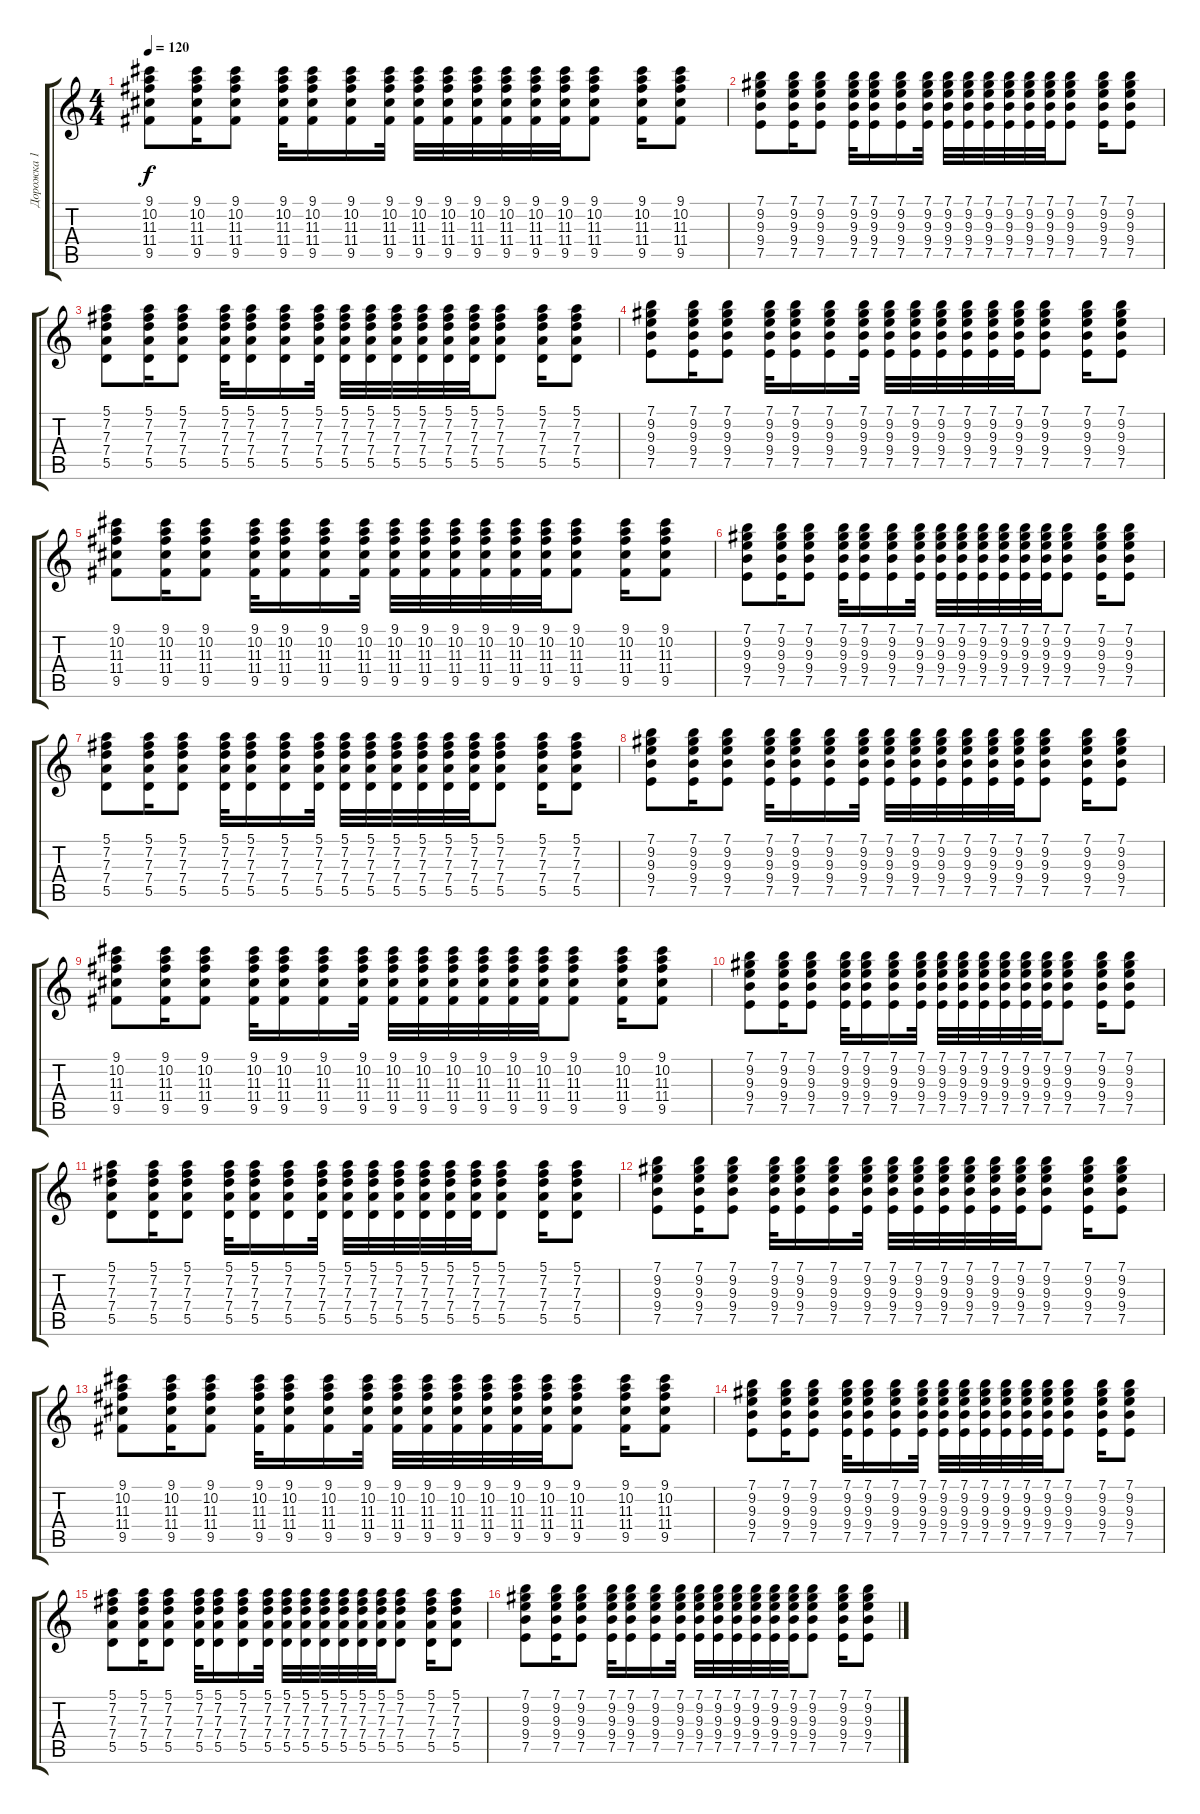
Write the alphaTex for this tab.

\track ("Дорожка 1" "Дорожка 1") {instrument acousticguitarnylon}
\staff {score tabs}
\tuning (E4 B3 G3 D3 A2 E2) {hide}
\ts (4 4)
\tempo 120
\clef g2
\ks c
(9.1 10.2 11.3 11.4 9.5).8{dy f} (9.1 10.2 11.3 11.4 9.5).16 (9.1 10.2 11.3 11.4 9.5).8 (9.1 10.2 11.3 11.4 9.5).32 (9.1 10.2 11.3 11.4 9.5).16 (9.1 10.2 11.3 11.4 9.5).16 (9.1 10.2 11.3 11.4 9.5).32 (9.1 10.2 11.3 11.4 9.5).32 (9.1 10.2 11.3 11.4 9.5).32 (9.1 10.2 11.3 11.4 9.5).32 (9.1 10.2 11.3 11.4 9.5).32 (9.1 10.2 11.3 11.4 9.5).32 (9.1 10.2 11.3 11.4 9.5).32 (9.1 10.2 11.3 11.4 9.5).8 (9.1 10.2 11.3 11.4 9.5).16 (9.1 10.2 11.3 11.4 9.5).8 |
(7.1 9.2 9.3 9.4 7.5).8 (7.1 9.2 9.3 9.4 7.5).16 (7.1 9.2 9.3 9.4 7.5).8 (7.1 9.2 9.3 9.4 7.5).32 (7.1 9.2 9.3 9.4 7.5).16 (7.1 9.2 9.3 9.4 7.5).16 (7.1 9.2 9.3 9.4 7.5).32 (7.1 9.2 9.3 9.4 7.5).32 (7.1 9.2 9.3 9.4 7.5).32 (7.1 9.2 9.3 9.4 7.5).32 (7.1 9.2 9.3 9.4 7.5).32 (7.1 9.2 9.3 9.4 7.5).32 (7.1 9.2 9.3 9.4 7.5).32 (7.1 9.2 9.3 9.4 7.5).8 (7.1 9.2 9.3 9.4 7.5).16 (7.1 9.2 9.3 9.4 7.5).8 |
(5.1 7.2 7.3 7.4 5.5).8 (5.1 7.2 7.3 7.4 5.5).16 (5.1 7.2 7.3 7.4 5.5).8 (5.1 7.2 7.3 7.4 5.5).32 (5.1 7.2 7.3 7.4 5.5).16 (5.1 7.2 7.3 7.4 5.5).16 (5.1 7.2 7.3 7.4 5.5).32 (5.1 7.2 7.3 7.4 5.5).32 (5.1 7.2 7.3 7.4 5.5).32 (5.1 7.2 7.3 7.4 5.5).32 (5.1 7.2 7.3 7.4 5.5).32 (5.1 7.2 7.3 7.4 5.5).32 (5.1 7.2 7.3 7.4 5.5).32 (5.1 7.2 7.3 7.4 5.5).8 (5.1 7.2 7.3 7.4 5.5).16 (5.1 7.2 7.3 7.4 5.5).8 |
(7.1 9.2 9.3 9.4 7.5).8 (7.1 9.2 9.3 9.4 7.5).16 (7.1 9.2 9.3 9.4 7.5).8 (7.1 9.2 9.3 9.4 7.5).32 (7.1 9.2 9.3 9.4 7.5).16 (7.1 9.2 9.3 9.4 7.5).16 (7.1 9.2 9.3 9.4 7.5).32 (7.1 9.2 9.3 9.4 7.5).32 (7.1 9.2 9.3 9.4 7.5).32 (7.1 9.2 9.3 9.4 7.5).32 (7.1 9.2 9.3 9.4 7.5).32 (7.1 9.2 9.3 9.4 7.5).32 (7.1 9.2 9.3 9.4 7.5).32 (7.1 9.2 9.3 9.4 7.5).8 (7.1 9.2 9.3 9.4 7.5).16 (7.1 9.2 9.3 9.4 7.5).8 |
(9.1 10.2 11.3 11.4 9.5).8 (9.1 10.2 11.3 11.4 9.5).16 (9.1 10.2 11.3 11.4 9.5).8 (9.1 10.2 11.3 11.4 9.5).32 (9.1 10.2 11.3 11.4 9.5).16 (9.1 10.2 11.3 11.4 9.5).16 (9.1 10.2 11.3 11.4 9.5).32 (9.1 10.2 11.3 11.4 9.5).32 (9.1 10.2 11.3 11.4 9.5).32 (9.1 10.2 11.3 11.4 9.5).32 (9.1 10.2 11.3 11.4 9.5).32 (9.1 10.2 11.3 11.4 9.5).32 (9.1 10.2 11.3 11.4 9.5).32 (9.1 10.2 11.3 11.4 9.5).8 (9.1 10.2 11.3 11.4 9.5).16 (9.1 10.2 11.3 11.4 9.5).8 |
(7.1 9.2 9.3 9.4 7.5).8 (7.1 9.2 9.3 9.4 7.5).16 (7.1 9.2 9.3 9.4 7.5).8 (7.1 9.2 9.3 9.4 7.5).32 (7.1 9.2 9.3 9.4 7.5).16 (7.1 9.2 9.3 9.4 7.5).16 (7.1 9.2 9.3 9.4 7.5).32 (7.1 9.2 9.3 9.4 7.5).32 (7.1 9.2 9.3 9.4 7.5).32 (7.1 9.2 9.3 9.4 7.5).32 (7.1 9.2 9.3 9.4 7.5).32 (7.1 9.2 9.3 9.4 7.5).32 (7.1 9.2 9.3 9.4 7.5).32 (7.1 9.2 9.3 9.4 7.5).8 (7.1 9.2 9.3 9.4 7.5).16 (7.1 9.2 9.3 9.4 7.5).8 |
(5.1 7.2 7.3 7.4 5.5).8 (5.1 7.2 7.3 7.4 5.5).16 (5.1 7.2 7.3 7.4 5.5).8 (5.1 7.2 7.3 7.4 5.5).32 (5.1 7.2 7.3 7.4 5.5).16 (5.1 7.2 7.3 7.4 5.5).16 (5.1 7.2 7.3 7.4 5.5).32 (5.1 7.2 7.3 7.4 5.5).32 (5.1 7.2 7.3 7.4 5.5).32 (5.1 7.2 7.3 7.4 5.5).32 (5.1 7.2 7.3 7.4 5.5).32 (5.1 7.2 7.3 7.4 5.5).32 (5.1 7.2 7.3 7.4 5.5).32 (5.1 7.2 7.3 7.4 5.5).8 (5.1 7.2 7.3 7.4 5.5).16 (5.1 7.2 7.3 7.4 5.5).8 |
(7.1 9.2 9.3 9.4 7.5).8 (7.1 9.2 9.3 9.4 7.5).16 (7.1 9.2 9.3 9.4 7.5).8 (7.1 9.2 9.3 9.4 7.5).32 (7.1 9.2 9.3 9.4 7.5).16 (7.1 9.2 9.3 9.4 7.5).16 (7.1 9.2 9.3 9.4 7.5).32 (7.1 9.2 9.3 9.4 7.5).32 (7.1 9.2 9.3 9.4 7.5).32 (7.1 9.2 9.3 9.4 7.5).32 (7.1 9.2 9.3 9.4 7.5).32 (7.1 9.2 9.3 9.4 7.5).32 (7.1 9.2 9.3 9.4 7.5).32 (7.1 9.2 9.3 9.4 7.5).8 (7.1 9.2 9.3 9.4 7.5).16 (7.1 9.2 9.3 9.4 7.5).8 |
(9.1 10.2 11.3 11.4 9.5).8 (9.1 10.2 11.3 11.4 9.5).16 (9.1 10.2 11.3 11.4 9.5).8 (9.1 10.2 11.3 11.4 9.5).32 (9.1 10.2 11.3 11.4 9.5).16 (9.1 10.2 11.3 11.4 9.5).16 (9.1 10.2 11.3 11.4 9.5).32 (9.1 10.2 11.3 11.4 9.5).32 (9.1 10.2 11.3 11.4 9.5).32 (9.1 10.2 11.3 11.4 9.5).32 (9.1 10.2 11.3 11.4 9.5).32 (9.1 10.2 11.3 11.4 9.5).32 (9.1 10.2 11.3 11.4 9.5).32 (9.1 10.2 11.3 11.4 9.5).8 (9.1 10.2 11.3 11.4 9.5).16 (9.1 10.2 11.3 11.4 9.5).8 |
(7.1 9.2 9.3 9.4 7.5).8 (7.1 9.2 9.3 9.4 7.5).16 (7.1 9.2 9.3 9.4 7.5).8 (7.1 9.2 9.3 9.4 7.5).32 (7.1 9.2 9.3 9.4 7.5).16 (7.1 9.2 9.3 9.4 7.5).16 (7.1 9.2 9.3 9.4 7.5).32 (7.1 9.2 9.3 9.4 7.5).32 (7.1 9.2 9.3 9.4 7.5).32 (7.1 9.2 9.3 9.4 7.5).32 (7.1 9.2 9.3 9.4 7.5).32 (7.1 9.2 9.3 9.4 7.5).32 (7.1 9.2 9.3 9.4 7.5).32 (7.1 9.2 9.3 9.4 7.5).8 (7.1 9.2 9.3 9.4 7.5).16 (7.1 9.2 9.3 9.4 7.5).8 |
(5.1 7.2 7.3 7.4 5.5).8 (5.1 7.2 7.3 7.4 5.5).16 (5.1 7.2 7.3 7.4 5.5).8 (5.1 7.2 7.3 7.4 5.5).32 (5.1 7.2 7.3 7.4 5.5).16 (5.1 7.2 7.3 7.4 5.5).16 (5.1 7.2 7.3 7.4 5.5).32 (5.1 7.2 7.3 7.4 5.5).32 (5.1 7.2 7.3 7.4 5.5).32 (5.1 7.2 7.3 7.4 5.5).32 (5.1 7.2 7.3 7.4 5.5).32 (5.1 7.2 7.3 7.4 5.5).32 (5.1 7.2 7.3 7.4 5.5).32 (5.1 7.2 7.3 7.4 5.5).8 (5.1 7.2 7.3 7.4 5.5).16 (5.1 7.2 7.3 7.4 5.5).8 |
(7.1 9.2 9.3 9.4 7.5).8 (7.1 9.2 9.3 9.4 7.5).16 (7.1 9.2 9.3 9.4 7.5).8 (7.1 9.2 9.3 9.4 7.5).32 (7.1 9.2 9.3 9.4 7.5).16 (7.1 9.2 9.3 9.4 7.5).16 (7.1 9.2 9.3 9.4 7.5).32 (7.1 9.2 9.3 9.4 7.5).32 (7.1 9.2 9.3 9.4 7.5).32 (7.1 9.2 9.3 9.4 7.5).32 (7.1 9.2 9.3 9.4 7.5).32 (7.1 9.2 9.3 9.4 7.5).32 (7.1 9.2 9.3 9.4 7.5).32 (7.1 9.2 9.3 9.4 7.5).8 (7.1 9.2 9.3 9.4 7.5).16 (7.1 9.2 9.3 9.4 7.5).8 |
(9.1 10.2 11.3 11.4 9.5).8 (9.1 10.2 11.3 11.4 9.5).16 (9.1 10.2 11.3 11.4 9.5).8 (9.1 10.2 11.3 11.4 9.5).32 (9.1 10.2 11.3 11.4 9.5).16 (9.1 10.2 11.3 11.4 9.5).16 (9.1 10.2 11.3 11.4 9.5).32 (9.1 10.2 11.3 11.4 9.5).32 (9.1 10.2 11.3 11.4 9.5).32 (9.1 10.2 11.3 11.4 9.5).32 (9.1 10.2 11.3 11.4 9.5).32 (9.1 10.2 11.3 11.4 9.5).32 (9.1 10.2 11.3 11.4 9.5).32 (9.1 10.2 11.3 11.4 9.5).8 (9.1 10.2 11.3 11.4 9.5).16 (9.1 10.2 11.3 11.4 9.5).8 |
(7.1 9.2 9.3 9.4 7.5).8 (7.1 9.2 9.3 9.4 7.5).16 (7.1 9.2 9.3 9.4 7.5).8 (7.1 9.2 9.3 9.4 7.5).32 (7.1 9.2 9.3 9.4 7.5).16 (7.1 9.2 9.3 9.4 7.5).16 (7.1 9.2 9.3 9.4 7.5).32 (7.1 9.2 9.3 9.4 7.5).32 (7.1 9.2 9.3 9.4 7.5).32 (7.1 9.2 9.3 9.4 7.5).32 (7.1 9.2 9.3 9.4 7.5).32 (7.1 9.2 9.3 9.4 7.5).32 (7.1 9.2 9.3 9.4 7.5).32 (7.1 9.2 9.3 9.4 7.5).8 (7.1 9.2 9.3 9.4 7.5).16 (7.1 9.2 9.3 9.4 7.5).8 |
(5.1 7.2 7.3 7.4 5.5).8 (5.1 7.2 7.3 7.4 5.5).16 (5.1 7.2 7.3 7.4 5.5).8 (5.1 7.2 7.3 7.4 5.5).32 (5.1 7.2 7.3 7.4 5.5).16 (5.1 7.2 7.3 7.4 5.5).16 (5.1 7.2 7.3 7.4 5.5).32 (5.1 7.2 7.3 7.4 5.5).32 (5.1 7.2 7.3 7.4 5.5).32 (5.1 7.2 7.3 7.4 5.5).32 (5.1 7.2 7.3 7.4 5.5).32 (5.1 7.2 7.3 7.4 5.5).32 (5.1 7.2 7.3 7.4 5.5).32 (5.1 7.2 7.3 7.4 5.5).8 (5.1 7.2 7.3 7.4 5.5).16 (5.1 7.2 7.3 7.4 5.5).8 |
(7.1 9.2 9.3 9.4 7.5).8 (7.1 9.2 9.3 9.4 7.5).16 (7.1 9.2 9.3 9.4 7.5).8 (7.1 9.2 9.3 9.4 7.5).32 (7.1 9.2 9.3 9.4 7.5).16 (7.1 9.2 9.3 9.4 7.5).16 (7.1 9.2 9.3 9.4 7.5).32 (7.1 9.2 9.3 9.4 7.5).32 (7.1 9.2 9.3 9.4 7.5).32 (7.1 9.2 9.3 9.4 7.5).32 (7.1 9.2 9.3 9.4 7.5).32 (7.1 9.2 9.3 9.4 7.5).32 (7.1 9.2 9.3 9.4 7.5).32 (7.1 9.2 9.3 9.4 7.5).8 (7.1 9.2 9.3 9.4 7.5).16 (7.1 9.2 9.3 9.4 7.5).8
